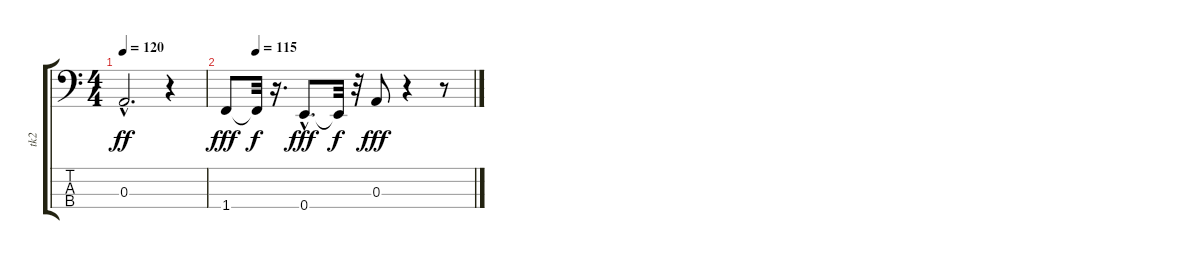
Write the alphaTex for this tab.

\track ("tk2" "tk2") {instrument electricbassfinger}
\staff {score tabs}
\tuning (G2 D2 A1 E1) {hide}
\ts (4 4)
\tempo 120
\clef f4
\ks c
0.3{hac}.2{d dy ff} r.4 |
\tempo (115 0.125)
1.4.8{dy fff} 1.4{t}.32{dy f} r.16{d} 0.4{hac}.8{d dy fff} 0.4{t}.32{dy f} r.32 0.3.8{dy fff} r.4 r.8
